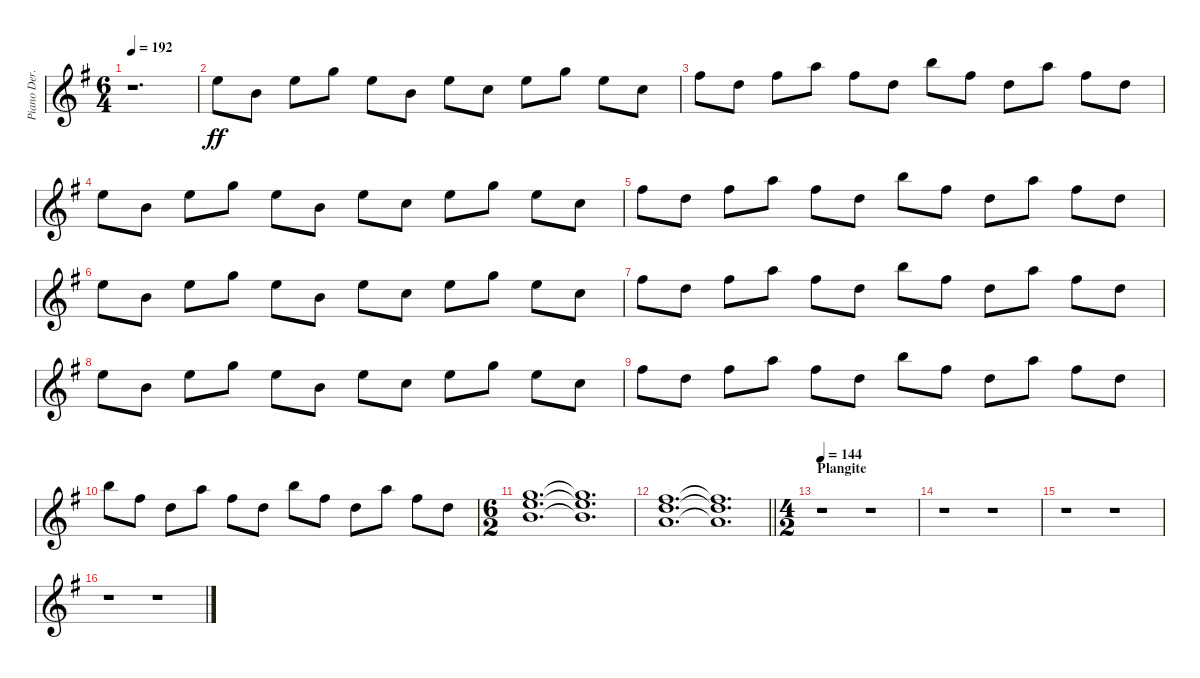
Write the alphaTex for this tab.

\track ("Piano Der." "Piano Der.") {instrument acousticgrandpiano}
\staff {score}
\tuning (E4 B3 G3 D3 A2 E2) {hide}
\ts (6 4)
\tempo 192
\clef g2
\ks eminor
r.1{d dy f} |
17.2.8{dy ff} 16.3.8 17.2.8 15.1.8 17.2.8 16.3.8 17.2.8 17.3.8 17.2.8 15.1.8 17.2.8 17.3.8 |
19.2.8 19.3.8 19.2.8 17.1.8 19.2.8 19.3.8 19.1.8 19.2.8 19.3.8 17.1.8 19.2.8 19.3.8 |
17.2.8 16.3.8 17.2.8 15.1.8 17.2.8 16.3.8 17.2.8 17.3.8 17.2.8 15.1.8 17.2.8 17.3.8 |
19.2.8 19.3.8 19.2.8 17.1.8 19.2.8 19.3.8 19.1.8 19.2.8 19.3.8 17.1.8 19.2.8 19.3.8 |
17.2.8 16.3.8 17.2.8 15.1.8 17.2.8 16.3.8 17.2.8 17.3.8 17.2.8 15.1.8 17.2.8 17.3.8 |
19.2.8 19.3.8 19.2.8 17.1.8 19.2.8 19.3.8 19.1.8 19.2.8 19.3.8 17.1.8 19.2.8 19.3.8 |
17.2.8 16.3.8 17.2.8 15.1.8 17.2.8 16.3.8 17.2.8 17.3.8 17.2.8 15.1.8 17.2.8 17.3.8 |
19.2.8 19.3.8 19.2.8 17.1.8 19.2.8 19.3.8 19.1.8 19.2.8 19.3.8 17.1.8 19.2.8 19.3.8 |
19.1.8 19.2.8 19.3.8 17.1.8 19.2.8 19.3.8 19.1.8 19.2.8 19.3.8 17.1.8 19.2.8 19.3.8 |
\ts (6 2)
(15.1 17.2 16.3).1{d bd 60} (15.1{t} 17.2{t} 16.3{t}).1{d} |
\barLineRight lightlight
(14.1 15.2 14.3).1{d bd 60} (14.1{t} 15.2{t} 14.3{t}).1{d} |
\ts (4 2)
\section ("" "Plangite")
\tempo 144
r.1 r.1 |
r.1 r.1 |
r.1 r.1 |
r.1 r.1
